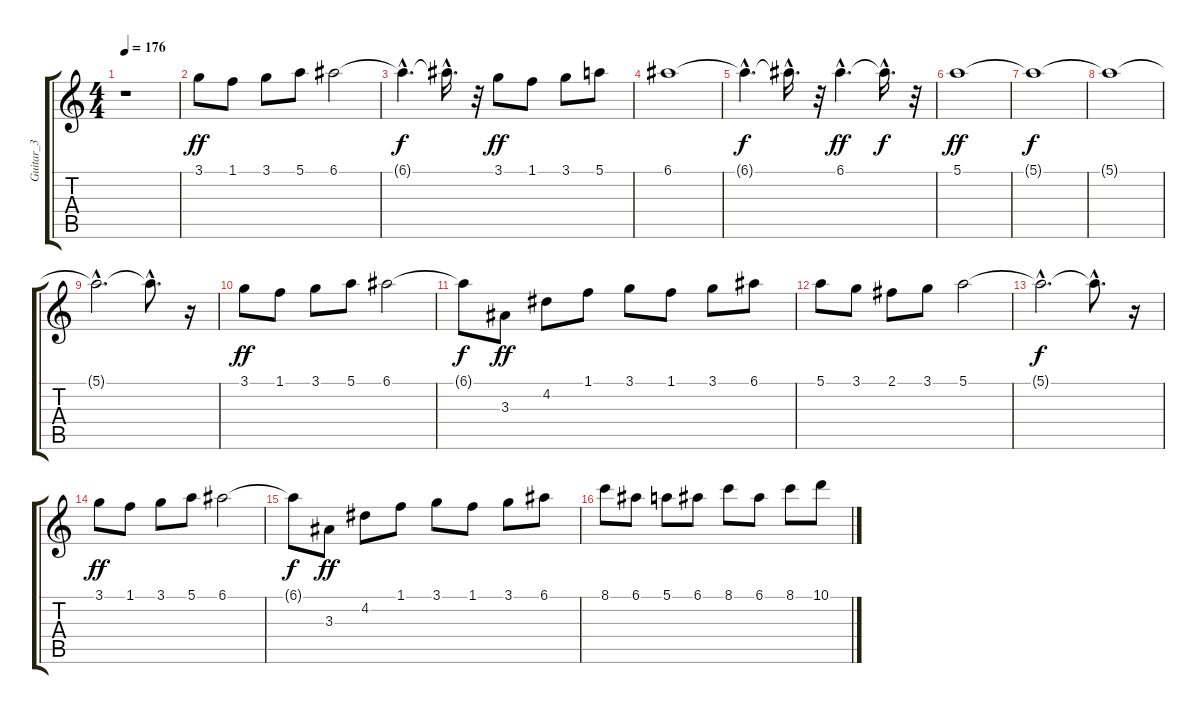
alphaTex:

\track ("Guitar_3" "Guitar_3") {instrument distortionguitar}
\staff {score tabs}
\tuning (E4 B3 G3 D3 A2 E2) {hide}
\ts (4 4)
\tempo 176
\clef g2
\ks c
r.1{dy f} |
3.1.8{dy ff} 1.1.8 3.1.8 5.1.8 6.1.2 |
6.1{hac t}.4{d dy f} 6.1{hac t}.16{d} r.32 3.1.8{dy ff} 1.1.8 3.1.8 5.1.8 |
6.1.1 |
6.1{hac t}.4{d dy f} 6.1{hac t}.16{d} r.32 6.1{hac}.4{d dy ff} 6.1{hac t}.16{d dy f} r.32 |
5.1.1{dy ff} |
5.1{t}.1{dy f} |
5.1{t}.1 |
5.1{hac t}.2{d} 5.1{hac t}.8{d} r.16 |
3.1.8{dy ff} 1.1.8 3.1.8 5.1.8 6.1.2 |
6.1{t}.8{dy f} 3.3.8{dy ff} 4.2.8 1.1.8 3.1.8 1.1.8 3.1.8 6.1.8 |
5.1.8 3.1.8 2.1.8 3.1.8 5.1.2 |
5.1{hac t}.2{d dy f} 5.1{hac t}.8{d} r.16 |
3.1.8{dy ff} 1.1.8 3.1.8 5.1.8 6.1.2 |
6.1{t}.8{dy f} 3.3.8{dy ff} 4.2.8 1.1.8 3.1.8 1.1.8 3.1.8 6.1.8 |
8.1.8 6.1.8 5.1.8 6.1.8 8.1.8 6.1.8 8.1.8 10.1.8
